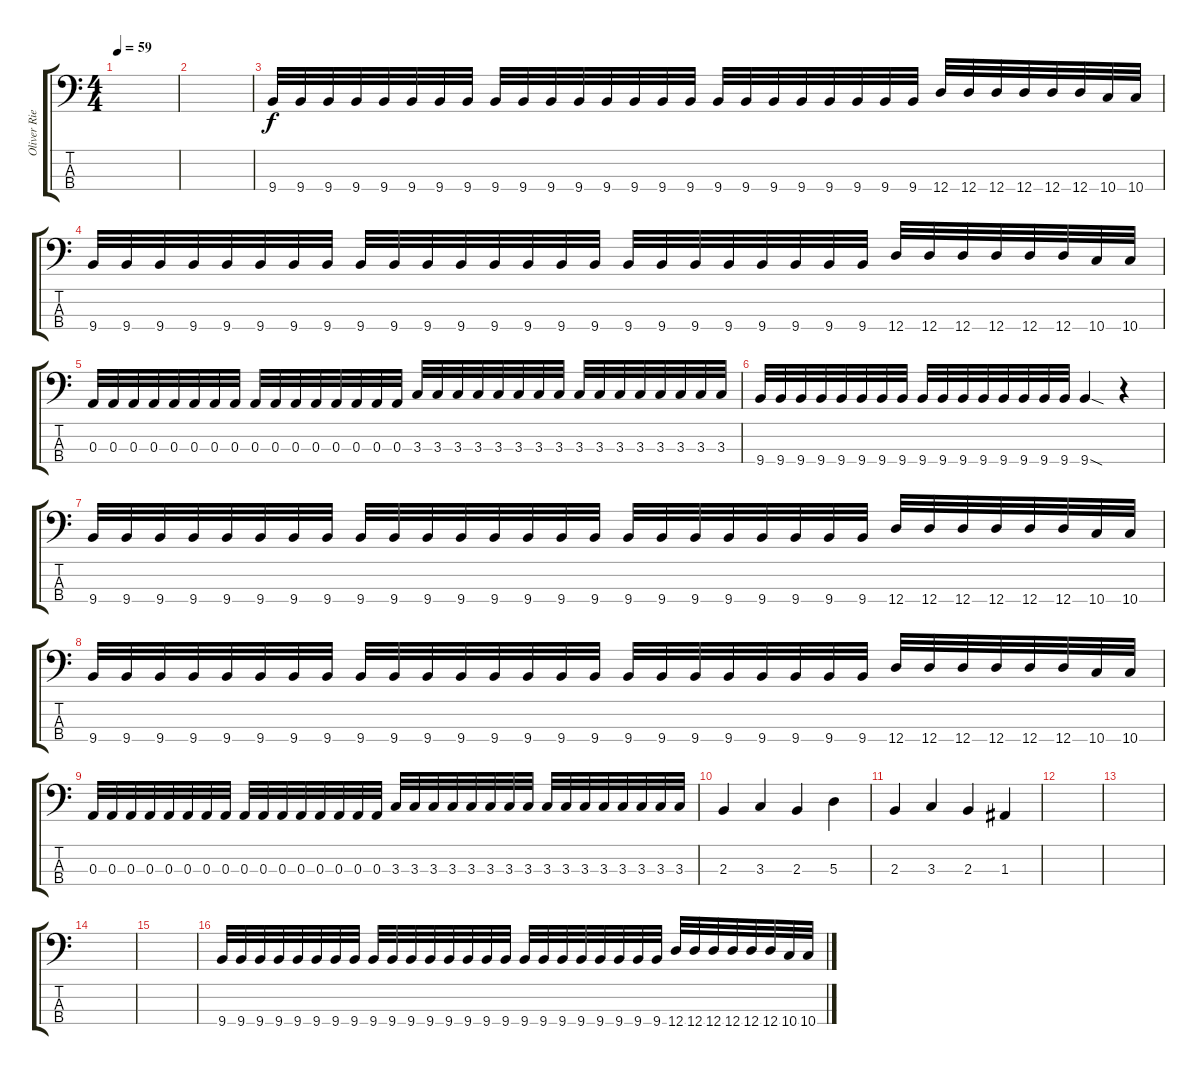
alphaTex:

\track ("Oliver Riedel" "Oliver Rie") {instrument fretlessbass}
\staff {score tabs}
\tuning (G2 D2 A1 D1) {hide}
\ts (4 4)
\tempo 59
\clef f4
\ks c
|
|
9.4.32 9.4.32 9.4.32 9.4.32 9.4.32 9.4.32 9.4.32 9.4.32 9.4.32 9.4.32 9.4.32 9.4.32 9.4.32 9.4.32 9.4.32 9.4.32 9.4.32 9.4.32 9.4.32 9.4.32 9.4.32 9.4.32 9.4.32 9.4.32 12.4.32 12.4.32 12.4.32 12.4.32 12.4.32 12.4.32 10.4.32 10.4.32 |
9.4.32 9.4.32 9.4.32 9.4.32 9.4.32 9.4.32 9.4.32 9.4.32 9.4.32 9.4.32 9.4.32 9.4.32 9.4.32 9.4.32 9.4.32 9.4.32 9.4.32 9.4.32 9.4.32 9.4.32 9.4.32 9.4.32 9.4.32 9.4.32 12.4.32 12.4.32 12.4.32 12.4.32 12.4.32 12.4.32 10.4.32 10.4.32 |
0.3.32 0.3.32 0.3.32 0.3.32 0.3.32 0.3.32 0.3.32 0.3.32 0.3.32 0.3.32 0.3.32 0.3.32 0.3.32 0.3.32 0.3.32 0.3.32 3.3.32 3.3.32 3.3.32 3.3.32 3.3.32 3.3.32 3.3.32 3.3.32 3.3.32 3.3.32 3.3.32 3.3.32 3.3.32 3.3.32 3.3.32 3.3.32 |
9.4.32 9.4.32 9.4.32 9.4.32 9.4.32 9.4.32 9.4.32 9.4.32 9.4.32 9.4.32 9.4.32 9.4.32 9.4.32 9.4.32 9.4.32 9.4.32 9.4{sod}.4 r.4 |
9.4.32 9.4.32 9.4.32 9.4.32 9.4.32 9.4.32 9.4.32 9.4.32 9.4.32 9.4.32 9.4.32 9.4.32 9.4.32 9.4.32 9.4.32 9.4.32 9.4.32 9.4.32 9.4.32 9.4.32 9.4.32 9.4.32 9.4.32 9.4.32 12.4.32 12.4.32 12.4.32 12.4.32 12.4.32 12.4.32 10.4.32 10.4.32 |
9.4.32 9.4.32 9.4.32 9.4.32 9.4.32 9.4.32 9.4.32 9.4.32 9.4.32 9.4.32 9.4.32 9.4.32 9.4.32 9.4.32 9.4.32 9.4.32 9.4.32 9.4.32 9.4.32 9.4.32 9.4.32 9.4.32 9.4.32 9.4.32 12.4.32 12.4.32 12.4.32 12.4.32 12.4.32 12.4.32 10.4.32 10.4.32 |
0.3.32 0.3.32 0.3.32 0.3.32 0.3.32 0.3.32 0.3.32 0.3.32 0.3.32 0.3.32 0.3.32 0.3.32 0.3.32 0.3.32 0.3.32 0.3.32 3.3.32 3.3.32 3.3.32 3.3.32 3.3.32 3.3.32 3.3.32 3.3.32 3.3.32 3.3.32 3.3.32 3.3.32 3.3.32 3.3.32 3.3.32 3.3.32 |
2.3.4 3.3.4 2.3.4 5.3.4 |
2.3.4 3.3.4 2.3.4 1.3.4 |
|
|
|
|
9.4.32 9.4.32 9.4.32 9.4.32 9.4.32 9.4.32 9.4.32 9.4.32 9.4.32 9.4.32 9.4.32 9.4.32 9.4.32 9.4.32 9.4.32 9.4.32 9.4.32 9.4.32 9.4.32 9.4.32 9.4.32 9.4.32 9.4.32 9.4.32 12.4.32 12.4.32 12.4.32 12.4.32 12.4.32 12.4.32 10.4.32 10.4.32
